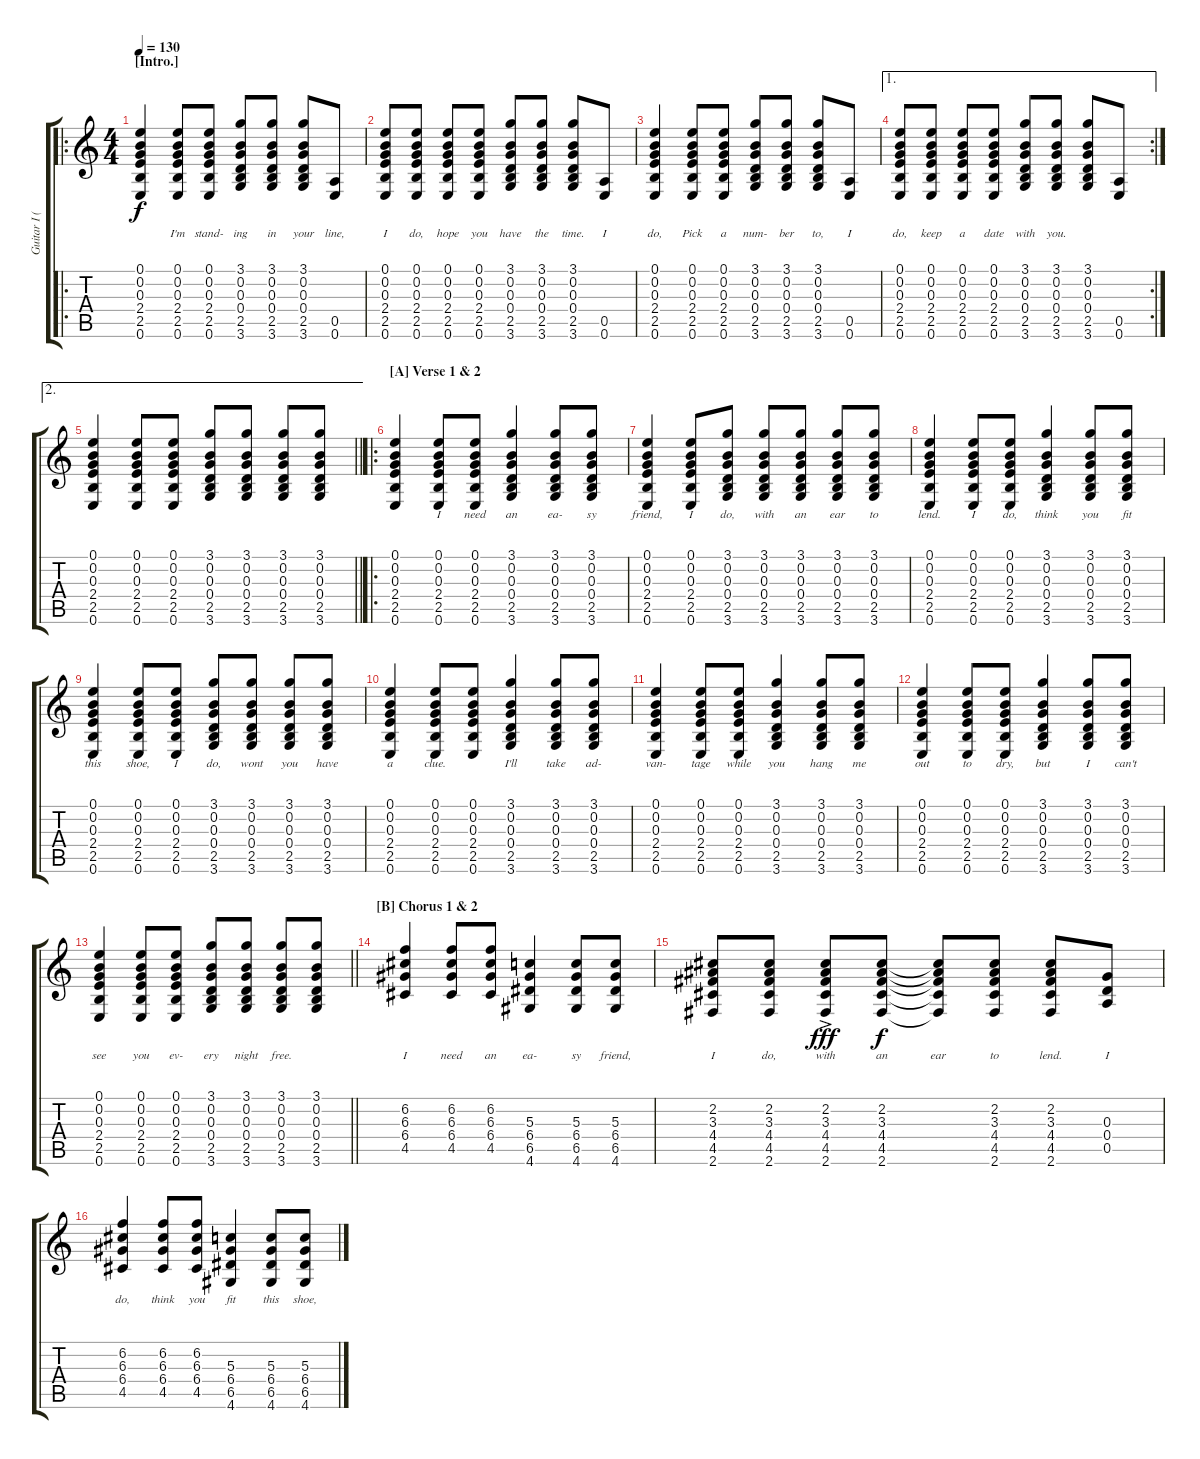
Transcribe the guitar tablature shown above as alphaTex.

\track ("Guitar I (Kurt Cobain)" "Guitar I (") {instrument electricguitarclean}
\staff {score tabs}
\tuning (E4 B3 G3 D3 A2 E2) {hide}
\ro
\ts (4 4)
\section ("" "[Intro.]")
\tempo 130
\clef g2
\ks c
(0.1 0.2 0.3 2.4 2.5 0.6).4{lyrics (0 "") lyrics (1 "") lyrics (2 "") lyrics (3 "") lyrics (4 "") dy f instrument electricguitarclean} (0.1 0.2 0.3 2.4 2.5 0.6).8{lyrics (0 "") lyrics (1 "I'm") lyrics (2 "") lyrics (3 "") lyrics (4 "")} (0.1 0.2 0.3 2.4 2.5 0.6).8{lyrics (0 "") lyrics (1 "stand-") lyrics (2 "") lyrics (3 "") lyrics (4 "")} (3.1 0.2 0.3 0.4 2.5 3.6).8{lyrics (0 "") lyrics (1 "ing") lyrics (2 "") lyrics (3 "") lyrics (4 "")} (3.1 0.2 0.3 0.4 2.5 3.6).8{lyrics (0 "") lyrics (1 "in") lyrics (2 "") lyrics (3 "") lyrics (4 "")} (3.1 0.2 0.3 0.4 2.5 3.6).8{lyrics (0 "") lyrics (1 "your") lyrics (2 "") lyrics (3 "") lyrics (4 "")} (0.5 0.6).8{lyrics (0 "") lyrics (1 "line,") lyrics (2 "") lyrics (3 "") lyrics (4 "")} |
(0.1 0.2 0.3 2.4 2.5 0.6).8{lyrics (0 "") lyrics (1 "I") lyrics (2 "") lyrics (3 "") lyrics (4 "")} (0.1 0.2 0.3 2.4 2.5 0.6).8{lyrics (0 "") lyrics (1 "do,") lyrics (2 "") lyrics (3 "") lyrics (4 "")} (0.1 0.2 0.3 2.4 2.5 0.6).8{lyrics (0 "") lyrics (1 "hope") lyrics (2 "") lyrics (3 "") lyrics (4 "")} (0.1 0.2 0.3 2.4 2.5 0.6).8{lyrics (0 "") lyrics (1 "you") lyrics (2 "") lyrics (3 "") lyrics (4 "")} (3.1 0.2 0.3 0.4 2.5 3.6).8{lyrics (0 "") lyrics (1 "have") lyrics (2 "") lyrics (3 "") lyrics (4 "")} (3.1 0.2 0.3 0.4 2.5 3.6).8{lyrics (0 "") lyrics (1 "the") lyrics (2 "") lyrics (3 "") lyrics (4 "")} (3.1 0.2 0.3 0.4 2.5 3.6).8{lyrics (0 "") lyrics (1 "time.") lyrics (2 "") lyrics (3 "") lyrics (4 "")} (0.5 0.6).8{lyrics (0 "") lyrics (1 "I") lyrics (2 "") lyrics (3 "") lyrics (4 "")} |
(0.1 0.2 0.3 2.4 2.5 0.6).4{lyrics (0 "") lyrics (1 "do,") lyrics (2 "") lyrics (3 "") lyrics (4 "")} (0.1 0.2 0.3 2.4 2.5 0.6).8{lyrics (0 "") lyrics (1 "Pick") lyrics (2 "") lyrics (3 "") lyrics (4 "")} (0.1 0.2 0.3 2.4 2.5 0.6).8{lyrics (0 "") lyrics (1 "a") lyrics (2 "") lyrics (3 "") lyrics (4 "")} (3.1 0.2 0.3 0.4 2.5 3.6).8{lyrics (0 "") lyrics (1 "num-") lyrics (2 "") lyrics (3 "") lyrics (4 "")} (3.1 0.2 0.3 0.4 2.5 3.6).8{lyrics (0 "") lyrics (1 "ber") lyrics (2 "") lyrics (3 "") lyrics (4 "")} (3.1 0.2 0.3 0.4 2.5 3.6).8{lyrics (0 "") lyrics (1 "to,") lyrics (2 "") lyrics (3 "") lyrics (4 "")} (0.5 0.6).8{lyrics (0 "") lyrics (1 "I") lyrics (2 "") lyrics (3 "") lyrics (4 "")} |
\ae 1
\rc 2
(0.1 0.2 0.3 2.4 2.5 0.6).8{lyrics (0 "") lyrics (1 "do,") lyrics (2 "") lyrics (3 "") lyrics (4 "")} (0.1 0.2 0.3 2.4 2.5 0.6).8{lyrics (0 "") lyrics (1 "keep") lyrics (2 "") lyrics (3 "") lyrics (4 "")} (0.1 0.2 0.3 2.4 2.5 0.6).8{lyrics (0 "") lyrics (1 "a") lyrics (2 "") lyrics (3 "") lyrics (4 "")} (0.1 0.2 0.3 2.4 2.5 0.6).8{lyrics (0 "") lyrics (1 "date") lyrics (2 "") lyrics (3 "") lyrics (4 "")} (3.1 0.2 0.3 0.4 2.5 3.6).8{lyrics (0 "") lyrics (1 "with") lyrics (2 "") lyrics (3 "") lyrics (4 "")} (3.1 0.2 0.3 0.4 2.5 3.6).8{lyrics (0 "") lyrics (1 "you.") lyrics (2 "") lyrics (3 "") lyrics (4 "")} (3.1 0.2 0.3 0.4 2.5 3.6).8 (0.5 0.6).8 |
\ae 2
\barLineRight lightlight
(0.1 0.2 0.3 2.4 2.5 0.6).4 (0.1 0.2 0.3 2.4 2.5 0.6).8 (0.1 0.2 0.3 2.4 2.5 0.6).8 (3.1 0.2 0.3 0.4 2.5 3.6).8 (3.1 0.2 0.3 0.4 2.5 3.6).8 (3.1 0.2 0.3 0.4 2.5 3.6).8 (3.1 0.2 0.3 0.4 2.5 3.6).8 |
\ro
\section ("" "[A] Verse 1 & 2")
(0.1 0.2 0.3 2.4 2.5 0.6).4{lyrics (0 "") lyrics (1 "") lyrics (2 "") lyrics (3 "") lyrics (4 "")} (0.1 0.2 0.3 2.4 2.5 0.6).8{lyrics (0 "I") lyrics (1 "") lyrics (2 "") lyrics (3 "") lyrics (4 "")} (0.1 0.2 0.3 2.4 2.5 0.6).8{lyrics (0 "need") lyrics (1 "") lyrics (2 "") lyrics (3 "") lyrics (4 "")} (3.1 0.2 0.3 0.4 2.5 3.6).4{lyrics (0 "an") lyrics (1 "") lyrics (2 "") lyrics (3 "") lyrics (4 "")} (3.1 0.2 0.3 0.4 2.5 3.6).8{lyrics (0 "ea-") lyrics (1 "") lyrics (2 "") lyrics (3 "") lyrics (4 "")} (3.1 0.2 0.3 0.4 2.5 3.6).8{lyrics (0 "sy") lyrics (1 "") lyrics (2 "") lyrics (3 "") lyrics (4 "")} |
(0.1 0.2 0.3 2.4 2.5 0.6).4{lyrics (0 "friend,") lyrics (1 "") lyrics (2 "") lyrics (3 "") lyrics (4 "")} (0.1 0.2 0.3 2.4 2.5 0.6).8{lyrics (0 "I") lyrics (1 "") lyrics (2 "") lyrics (3 "") lyrics (4 "")} (3.1 0.2 0.3 0.4 2.5 3.6).8{lyrics (0 "do,") lyrics (1 "") lyrics (2 "") lyrics (3 "") lyrics (4 "")} (3.1 0.2 0.3 0.4 2.5 3.6).8{lyrics (0 "with") lyrics (1 "") lyrics (2 "") lyrics (3 "") lyrics (4 "")} (3.1 0.2 0.3 0.4 2.5 3.6).8{lyrics (0 "an") lyrics (1 "") lyrics (2 "") lyrics (3 "") lyrics (4 "")} (3.1 0.2 0.3 0.4 2.5 3.6).8{lyrics (0 "ear") lyrics (1 "") lyrics (2 "") lyrics (3 "") lyrics (4 "")} (3.1 0.2 0.3 0.4 2.5 3.6).8{lyrics (0 "to") lyrics (1 "") lyrics (2 "") lyrics (3 "") lyrics (4 "")} |
(0.1 0.2 0.3 2.4 2.5 0.6).4{lyrics (0 "lend.") lyrics (1 "") lyrics (2 "") lyrics (3 "") lyrics (4 "")} (0.1 0.2 0.3 2.4 2.5 0.6).8{lyrics (0 "I") lyrics (1 "") lyrics (2 "") lyrics (3 "") lyrics (4 "")} (0.1 0.2 0.3 2.4 2.5 0.6).8{lyrics (0 "do,") lyrics (1 "") lyrics (2 "") lyrics (3 "") lyrics (4 "")} (3.1 0.2 0.3 0.4 2.5 3.6).4{lyrics (0 "think") lyrics (1 "") lyrics (2 "") lyrics (3 "") lyrics (4 "")} (3.1 0.2 0.3 0.4 2.5 3.6).8{lyrics (0 "you") lyrics (1 "") lyrics (2 "") lyrics (3 "") lyrics (4 "")} (3.1 0.2 0.3 0.4 2.5 3.6).8{lyrics (0 "fit") lyrics (1 "") lyrics (2 "") lyrics (3 "") lyrics (4 "")} |
(0.1 0.2 0.3 2.4 2.5 0.6).4{lyrics (0 "this") lyrics (1 "") lyrics (2 "") lyrics (3 "") lyrics (4 "")} (0.1 0.2 0.3 2.4 2.5 0.6).8{lyrics (0 "shoe,") lyrics (1 "") lyrics (2 "") lyrics (3 "") lyrics (4 "")} (0.1 0.2 0.3 2.4 2.5 0.6).8{lyrics (0 "I") lyrics (1 "") lyrics (2 "") lyrics (3 "") lyrics (4 "")} (3.1 0.2 0.3 0.4 2.5 3.6).8{lyrics (0 "do,") lyrics (1 "") lyrics (2 "") lyrics (3 "") lyrics (4 "")} (3.1 0.2 0.3 0.4 2.5 3.6).8{lyrics (0 "wont") lyrics (1 "") lyrics (2 "") lyrics (3 "") lyrics (4 "")} (3.1 0.2 0.3 0.4 2.5 3.6).8{lyrics (0 "you") lyrics (1 "") lyrics (2 "") lyrics (3 "") lyrics (4 "")} (3.1 0.2 0.3 0.4 2.5 3.6).8{lyrics (0 "have") lyrics (1 "") lyrics (2 "") lyrics (3 "") lyrics (4 "")} |
(0.1 0.2 0.3 2.4 2.5 0.6).4{lyrics (0 "a") lyrics (1 "") lyrics (2 "") lyrics (3 "") lyrics (4 "")} (0.1 0.2 0.3 2.4 2.5 0.6).8{lyrics (0 "clue.") lyrics (1 "") lyrics (2 "") lyrics (3 "") lyrics (4 "")} (0.1 0.2 0.3 2.4 2.5 0.6).8{lyrics (0 "") lyrics (1 "") lyrics (2 "") lyrics (3 "") lyrics (4 "")} (3.1 0.2 0.3 0.4 2.5 3.6).4{lyrics (0 "I'll") lyrics (1 "") lyrics (2 "") lyrics (3 "") lyrics (4 "")} (3.1 0.2 0.3 0.4 2.5 3.6).8{lyrics (0 "take") lyrics (1 "") lyrics (2 "") lyrics (3 "") lyrics (4 "")} (3.1 0.2 0.3 0.4 2.5 3.6).8{lyrics (0 "ad-") lyrics (1 "") lyrics (2 "") lyrics (3 "") lyrics (4 "")} |
(0.1 0.2 0.3 2.4 2.5 0.6).4{lyrics (0 "van-") lyrics (1 "") lyrics (2 "") lyrics (3 "") lyrics (4 "")} (0.1 0.2 0.3 2.4 2.5 0.6).8{lyrics (0 "tage") lyrics (1 "") lyrics (2 "") lyrics (3 "") lyrics (4 "")} (0.1 0.2 0.3 2.4 2.5 0.6).8{lyrics (0 "while") lyrics (1 "") lyrics (2 "") lyrics (3 "") lyrics (4 "")} (3.1 0.2 0.3 0.4 2.5 3.6).4{lyrics (0 "you") lyrics (1 "") lyrics (2 "") lyrics (3 "") lyrics (4 "")} (3.1 0.2 0.3 0.4 2.5 3.6).8{lyrics (0 "hang") lyrics (1 "") lyrics (2 "") lyrics (3 "") lyrics (4 "")} (3.1 0.2 0.3 0.4 2.5 3.6).8{lyrics (0 "me") lyrics (1 "") lyrics (2 "") lyrics (3 "") lyrics (4 "")} |
(0.1 0.2 0.3 2.4 2.5 0.6).4{lyrics (0 "out") lyrics (1 "") lyrics (2 "") lyrics (3 "") lyrics (4 "")} (0.1 0.2 0.3 2.4 2.5 0.6).8{lyrics (0 "to") lyrics (1 "") lyrics (2 "") lyrics (3 "") lyrics (4 "")} (0.1 0.2 0.3 2.4 2.5 0.6).8{lyrics (0 "dry,") lyrics (1 "") lyrics (2 "") lyrics (3 "") lyrics (4 "")} (3.1 0.2 0.3 0.4 2.5 3.6).4{lyrics (0 "but") lyrics (1 "") lyrics (2 "") lyrics (3 "") lyrics (4 "")} (3.1 0.2 0.3 0.4 2.5 3.6).8{lyrics (0 "I") lyrics (1 "") lyrics (2 "") lyrics (3 "") lyrics (4 "")} (3.1 0.2 0.3 0.4 2.5 3.6).8{lyrics (0 "can't") lyrics (1 "") lyrics (2 "") lyrics (3 "") lyrics (4 "")} |
\barLineRight lightlight
(0.1 0.2 0.3 2.4 2.5 0.6).4{lyrics (0 "see") lyrics (1 "") lyrics (2 "") lyrics (3 "") lyrics (4 "")} (0.1 0.2 0.3 2.4 2.5 0.6).8{lyrics (0 "you") lyrics (1 "") lyrics (2 "") lyrics (3 "") lyrics (4 "")} (0.1 0.2 0.3 2.4 2.5 0.6).8{lyrics (0 "ev-") lyrics (1 "") lyrics (2 "") lyrics (3 "") lyrics (4 "")} (3.1 0.2 0.3 0.4 2.5 3.6).8{lyrics (0 "ery") lyrics (1 "") lyrics (2 "") lyrics (3 "") lyrics (4 "")} (3.1 0.2 0.3 0.4 2.5 3.6).8{lyrics (0 "night") lyrics (1 "") lyrics (2 "") lyrics (3 "") lyrics (4 "")} (3.1 0.2 0.3 0.4 2.5 3.6).8{lyrics (0 "free.") lyrics (1 "") lyrics (2 "") lyrics (3 "") lyrics (4 "")} (3.1 0.2 0.3 0.4 2.5 3.6).8{lyrics (0 "") lyrics (1 "") lyrics (2 "") lyrics (3 "") lyrics (4 "")} |
\section ("" "[B] Chorus 1 & 2")
(6.2 6.3 6.4 4.5).4{lyrics (0 "I") lyrics (1 "") lyrics (2 "") lyrics (3 "") lyrics (4 "")} (6.2 6.3 6.4 4.5).8{lyrics (0 "need") lyrics (1 "") lyrics (2 "") lyrics (3 "") lyrics (4 "")} (6.2 6.3 6.4 4.5).8{lyrics (0 "an") lyrics (1 "") lyrics (2 "") lyrics (3 "") lyrics (4 "")} (5.3 6.4 6.5 4.6).4{lyrics (0 "ea-") lyrics (1 "") lyrics (2 "") lyrics (3 "") lyrics (4 "")} (5.3 6.4 6.5 4.6).8{lyrics (0 "sy") lyrics (1 "") lyrics (2 "") lyrics (3 "") lyrics (4 "")} (5.3 6.4 6.5 4.6).8{lyrics (0 "friend,") lyrics (1 "") lyrics (2 "") lyrics (3 "") lyrics (4 "")} |
(2.2 3.3 4.4 4.5 2.6).8{lyrics (0 "I") lyrics (1 "") lyrics (2 "") lyrics (3 "") lyrics (4 "")} (2.2 3.3 4.4 4.5 2.6).8{lyrics (0 "do,") lyrics (1 "") lyrics (2 "") lyrics (3 "") lyrics (4 "")} (2.2{ac} 3.3{ac} 4.4{ac} 4.5{ac} 2.6{ac}).8{lyrics (0 "with") lyrics (1 "") lyrics (2 "") lyrics (3 "") lyrics (4 "") dy fff} (2.2 3.3 4.4 4.5 2.6).8{lyrics (0 "an") lyrics (1 "") lyrics (2 "") lyrics (3 "") lyrics (4 "") dy f} (2.2{t} 3.3{t} 4.4{t} 4.5{t} 2.6{t}).8{lyrics (0 "ear") lyrics (1 "") lyrics (2 "") lyrics (3 "") lyrics (4 "")} (2.2 3.3 4.4 4.5 2.6).8{lyrics (0 "to") lyrics (1 "") lyrics (2 "") lyrics (3 "") lyrics (4 "")} (2.2 3.3 4.4 4.5 2.6).8{lyrics (0 "lend.") lyrics (1 "") lyrics (2 "") lyrics (3 "") lyrics (4 "")} (0.3 0.4 0.5).8{lyrics (0 "I") lyrics (1 "") lyrics (2 "") lyrics (3 "") lyrics (4 "")} |
(6.2 6.3 6.4 4.5).4{lyrics (0 "do,") lyrics (1 "") lyrics (2 "") lyrics (3 "") lyrics (4 "")} (6.2 6.3 6.4 4.5).8{lyrics (0 "think") lyrics (1 "") lyrics (2 "") lyrics (3 "") lyrics (4 "")} (6.2 6.3 6.4 4.5).8{lyrics (0 "you") lyrics (1 "") lyrics (2 "") lyrics (3 "") lyrics (4 "")} (5.3 6.4 6.5 4.6).4{lyrics (0 "fit") lyrics (1 "") lyrics (2 "") lyrics (3 "") lyrics (4 "")} (5.3 6.4 6.5 4.6).8{lyrics (0 "this") lyrics (1 "") lyrics (2 "") lyrics (3 "") lyrics (4 "")} (5.3 6.4 6.5 4.6).8{lyrics (0 "shoe,") lyrics (1 "") lyrics (2 "") lyrics (3 "") lyrics (4 "")}
